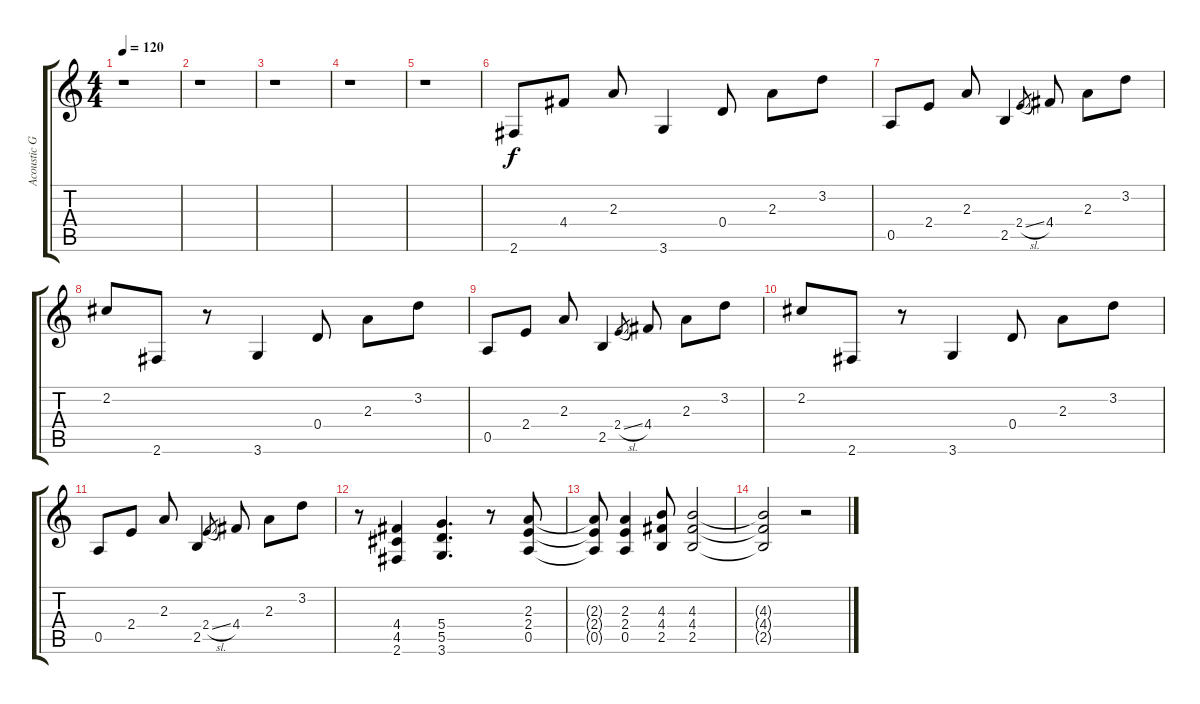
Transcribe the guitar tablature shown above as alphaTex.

\track ("Acoustic Guitar" "Acoustic G") {instrument acousticguitarsteel}
\staff {score tabs}
\tuning (E4 B3 G3 D3 A2 E2) {hide}
\ts (4 4)
\tempo 120
\clef g2
\ks c
r.1{dy f} |
r.1 |
r.1 |
r.1 |
r.1 |
2.6.8 4.4.8 2.3.8 3.6.4 0.4.8 2.3.8 3.2.8 |
0.5.8 2.4.8 2.3.8 2.5.4 2.4{sl}.8{gr} 4.4.8 2.3.8 3.2.8 |
2.2.8 2.6.8 r.8 3.6.4 0.4.8 2.3.8 3.2.8 |
0.5.8 2.4.8 2.3.8 2.5.4 2.4{sl}.8{gr} 4.4.8 2.3.8 3.2.8 |
2.2.8 2.6.8 r.8 3.6.4 0.4.8 2.3.8 3.2.8 |
0.5.8 2.4.8 2.3.8 2.5.4 2.4{sl}.8{gr} 4.4.8 2.3.8 3.2.8 |
r.8 (4.4 4.5 2.6).4 (5.4 5.5 3.6).4{d} r.8 (2.3 2.4 0.5).8 |
(2.3{t} 2.4{t} 0.5{t}).8 (2.3 2.4 0.5).4 (4.3 4.4 2.5).8 (4.3 4.4 2.5).2 |
(4.3{t} 4.4{t} 2.5{t}).2 r.2
